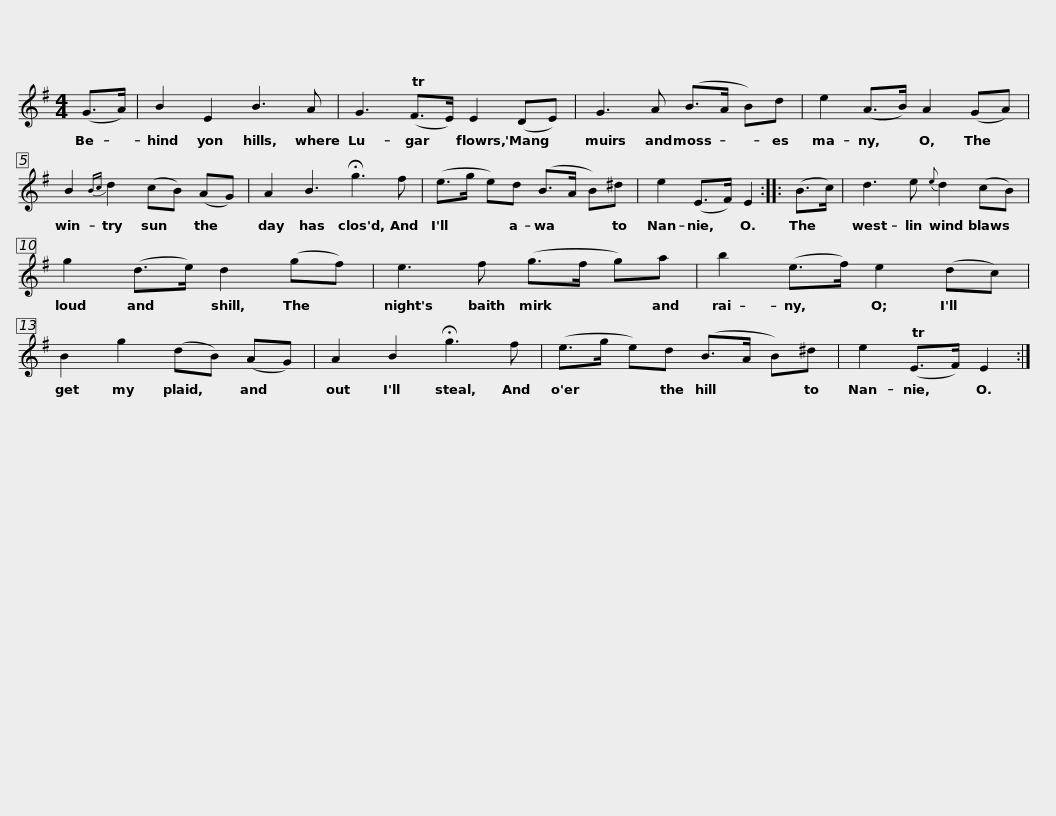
X:1
L:1/8
M:4/4
I:linebreak $
K:Emin
V:1 treble
V:1
 (G>A) | B2 E2 B3 A | G3 (TF>E) E2 (DE) | G3 A (B>A B)d | e2 (A>B) A2 (GA) |$ %5
 B2{Bc} d2 (cB) (AG) | A2 B3 !fermata!g3 f | (e>g e)d (B>A B)^d | e2 (E>F) E2 :: (B>c) |$ %10
 d3 e{e} d2 (cB) | g2 (d>e) d2 (gf) | e3 f (g>f g)a | b2 (e>f) e2 (dc) |$ B2 g2 (dB) (AG) | %15
 A2 B2 !fermata!g3 f | (e>g e)d (B>A B)^d | e2 (TE>F) E2 :| %18
